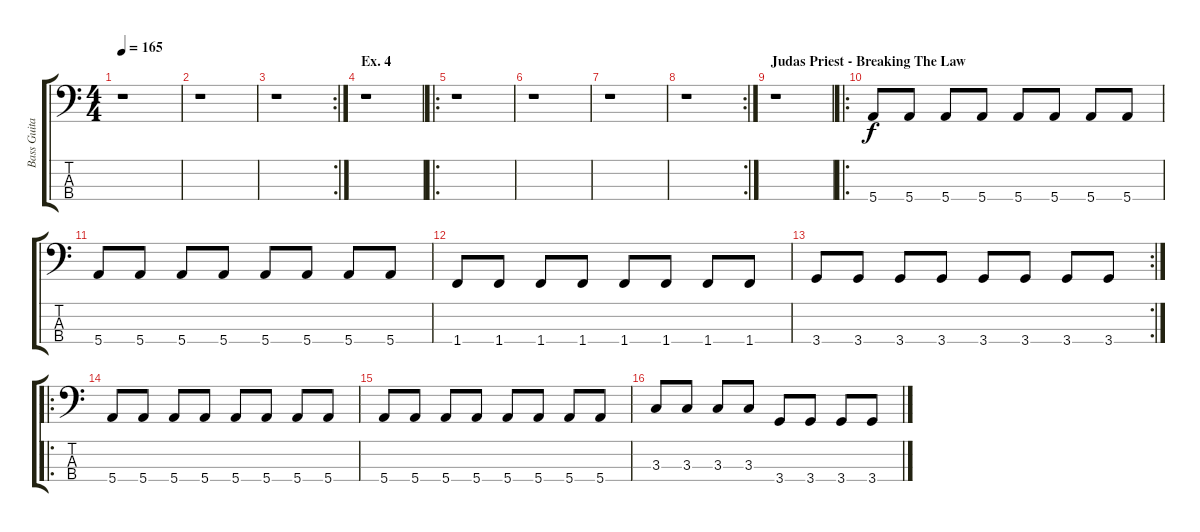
\track ("Bass Guitar" "Bass Guita") {instrument electricbasspick}
\staff {score tabs}
\tuning (G2 D2 A1 E1) {hide}
\ts (4 4)
\tempo 165
\clef f4
\ks c
r.1{dy f} |
r.1 |
\rc 2
r.1 |
\section ("" "Ex. 4")
r.1 |
\ro
r.1 |
r.1 |
r.1 |
\rc 2
r.1 |
\section ("" "Judas Priest - Breaking The Law")
r.1 |
\ro
5.4.8 5.4.8 5.4.8 5.4.8 5.4.8 5.4.8 5.4.8 5.4.8 |
5.4.8 5.4.8 5.4.8 5.4.8 5.4.8 5.4.8 5.4.8 5.4.8 |
1.4.8 1.4.8 1.4.8 1.4.8 1.4.8 1.4.8 1.4.8 1.4.8 |
\rc 2
3.4.8 3.4.8 3.4.8 3.4.8 3.4.8 3.4.8 3.4.8 3.4.8 |
\ro
5.4.8 5.4.8 5.4.8 5.4.8 5.4.8 5.4.8 5.4.8 5.4.8 |
5.4.8 5.4.8 5.4.8 5.4.8 5.4.8 5.4.8 5.4.8 5.4.8 |
3.3.8 3.3.8 3.3.8 3.3.8 3.4.8 3.4.8 3.4.8 3.4.8
